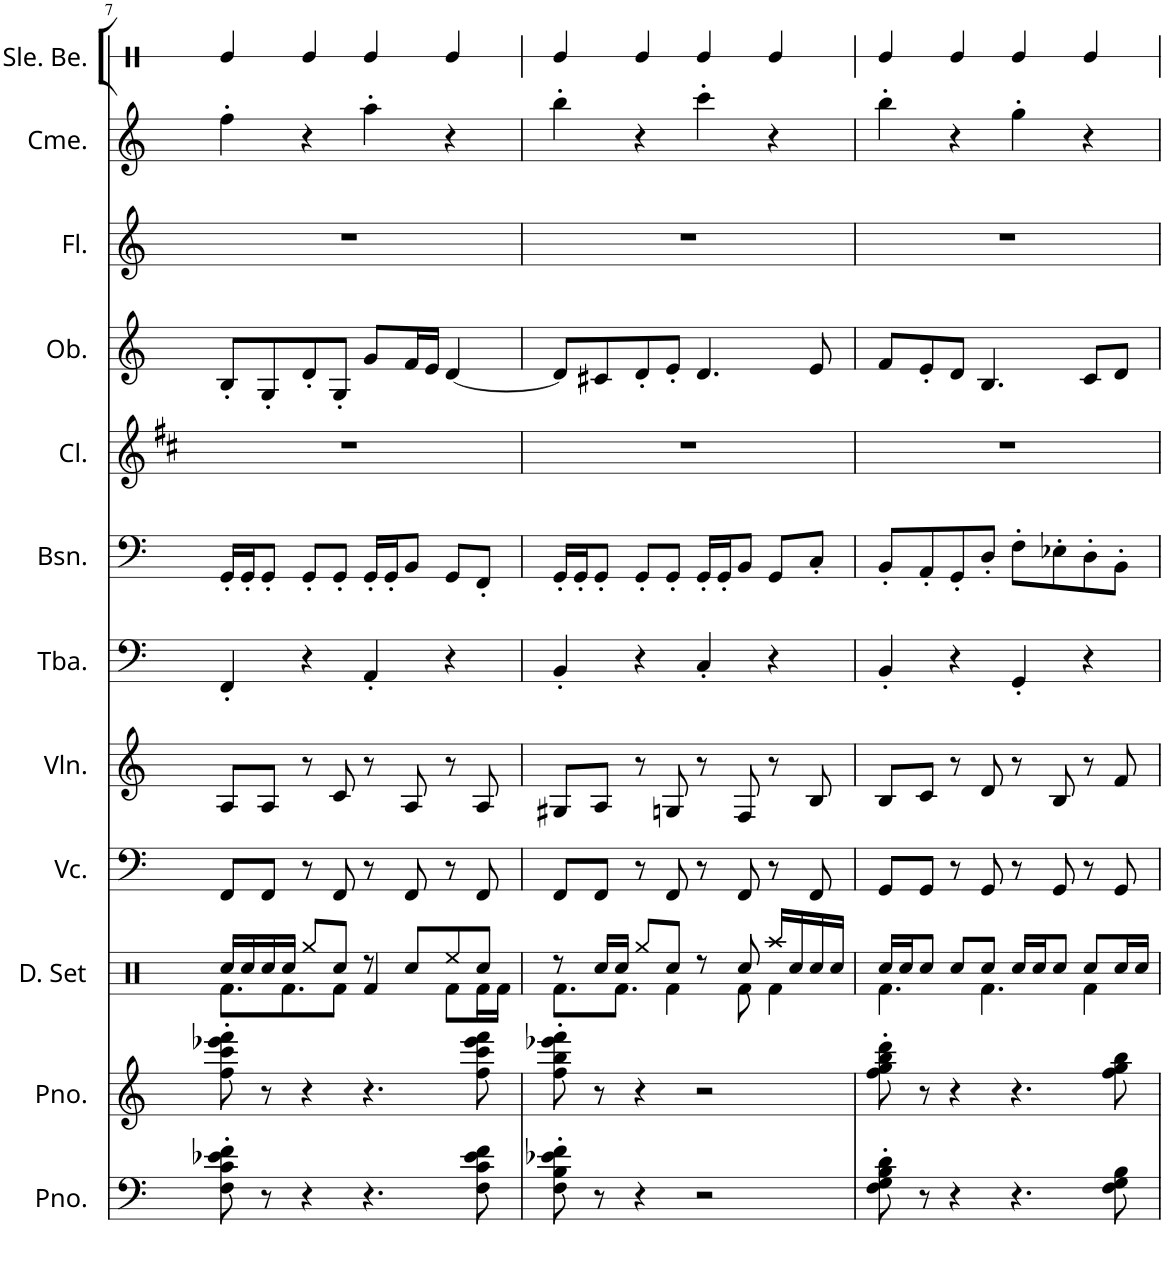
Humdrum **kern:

**kern	**kern	**kern	**kern	**kern	**kern	**kern	**kern	**kern	**kern	**kern	**kern
*part12	*part11	*part10	*part9	*part8	*part7	*part6	*part5	*part4	*part3	*part2	*part1
*staff12	*staff11	*staff10	*staff9	*staff8	*staff7	*staff6	*staff5	*staff4	*staff3	*staff2	*staff1
*I"Piano	*I"Piano	*I"Drumset	*I"Violoncello	*I"Violin	*I"Tuba	*I"Bassoon	*I"Clarinet	*I"Oboe	*I"Flute	*I"Chimes	*I"Sleigh Bells
*I'Pno.	*I'Pno.	*I'D. Set	*I'Vc.	*I'Vln.	*I'Tba.	*I'Bsn.	*I'Cl.	*I'Ob.	*I'Fl.	*I'Cme.	*I'Sle. Be.
!!LO:PB:g=z
*clefF4	*clefG2	*clefX	*clefF4	*clefG2	*clefF4	*clefF4	*clefG2	*clefG2	*clefG2	*clefG2	*clefX
*	*	*	*	*	*	*	*ITrd1c2	*	*	*	*
*k[]	*k[]	*k[]	*k[]	*k[]	*k[]	*k[]	*k[f#c#]	*k[]	*k[]	*k[]	*k[]
*M4/4	*M4/4	*M4/4	*M4/4	*M4/4	*M4/4	*M4/4	*M4/4	*M4/4	*M4/4	*M4/4	*M4/4
=7	=7	=7	=7	=7	=7	=7	=7	=7	=7	=7	=7
*	*	*^	*	*	*	*	*	*	*	*	*
8F\' 8c\' 8e-X\' 8f\'	8ff\' 8ccc\' 8eee-X\' 8fff\'	16Rcc/LL	8.Rf\L	8FF/L	8A/L	4FF'/	16GG'/LL	1r	8B'/L	1r	4ff'\	4Re/
.	.	16Rcc/	.	.	.	.	16GG'/J	.	.	.	.	.
8r	8r	16Rcc/	.	8FF/J	8A/J	.	8GG'/J	.	8G'/	.	.	.
.	.	16Rcc/JJ	8.Rf\	.	.	.	.	.	.	.	.	.
4r	4r	8Rgg/L	.	8r	8r	4r	8GG'/L	.	8d'/	.	4r	4Re/
.	.	8Rcc/J	8Rf\J	8FF/	8c/	.	8GG'/J	.	8G'/J	.	.	.
4.r	4.r	8r	4Rf/	8r	8r	4AA'/	16GG'/LL	.	8g/L	.	4aa'\	4Re/
.	.	.	.	.	.	.	16GG'/J	.	.	.	.	.
.	.	8Rcc/L	.	8FF/	8A/	.	8BB/J	.	16f/L	.	.	.
.	.	.	.	.	.	.	.	.	16e/JJ	.	.	.
.	.	8Ree/	8Rf\L	8r	8r	4r	8GG/L	.	[4d/	.	4r	4Re/
8F\ 8c\ 8e-\ 8f\	8ff\ 8ccc\ 8eee-\ 8fff\	8Rcc/J	16Rf\L	8FF/	8A/	.	8FF'/J	.	.	.	.	.
.	.	.	16Rf\JJ	.	.	.	.	.	.	.	.	.
=8	=8	=8	=8	=8	=8	=8	=8	=8	=8	=8	=8	=8
8F\' 8B\' 8e-X\' 8f\'	8ff\' 8bb\' 8eee-X\' 8fff\'	8r	8.Rf\L	8FF/L	8G#X/L	4BB'/	16GG'/LL	1r	8d/L]	1r	4bb'\	4Re/
.	.	.	.	.	.	.	16GG'/J	.	.	.	.	.
8r	8r	16Rcc/LL	.	8FF/J	8A/J	.	8GG'/J	.	8c#X/	.	.	.
.	.	16Rcc/JJ	8.Rf\J	.	.	.	.	.	.	.	.	.
4r	4r	8Rgg/L	.	8r	8r	4r	8GG'/L	.	8d'/	.	4r	4Re/
.	.	8Rcc/J	4Rf\	8FF/	8Gn/	.	8GG'/J	.	8e'/J	.	.	.
2r	2r	8r	.	8r	8r	4C'/	16GG'/LL	.	4.d/	.	4ccc'\	4Re/
.	.	.	.	.	.	.	16GG'/J	.	.	.	.	.
.	.	8Rcc/	8Rf\	8FF/	8F/	.	8BB/J	.	.	.	.	.
.	.	16Raa/LL	4Rf\	8r	8r	4r	8GG/L	.	.	.	4r	4Re/
.	.	16Rcc/	.	.	.	.	.	.	.	.	.	.
.	.	16Rcc/	.	8FF/	8B/	.	8C'/J	.	8e/	.	.	.
.	.	16Rcc/JJ	.	.	.	.	.	.	.	.	.	.
=9	=9	=9	=9	=9	=9	=9	=9	=9	=9	=9	=9	=9
8F\' 8G\' 8B\' 8d\'	8ff\' 8gg\' 8bb\' 8ddd\'	16Rcc/LL	4.Rf\	8GG/L	8B/L	4BB'/	8BB'/L	1r	8f/L	1r	4bb'\	4Re/
.	.	16Rcc/J	.	.	.	.	.	.	.	.	.	.
8r	8r	8Rcc/J	.	8GG/J	8c/J	.	8AA'/	.	8e'/	.	.	.
4r	4r	8Rcc/L	.	8r	8r	4r	8GG'/	.	8d/J	.	4r	4Re/
.	.	8Rcc/J	4.Rf\	8GG/	8d/	.	8D'/J	.	4.B/	.	.	.
4.r	4.r	16Rcc/LL	.	8r	8r	4GG'/	8F'\L	.	.	.	4gg'\	4Re/
.	.	16Rcc/J	.	.	.	.	.	.	.	.	.	.
.	.	8Rcc/J	.	8GG/	8B/	.	8E-X'\	.	.	.	.	.
.	.	8Rcc/L	4Rf\	8r	8r	4r	8D'\	.	8c/L	.	4r	4Re/
8F\ 8G\ 8B\	8ff\ 8gg\ 8bb\	16Rcc/L	.	8GG/	8f/	.	8BB'\J	.	8d/J	.	.	.
.	.	16Rcc/JJ	.	.	.	.	.	.	.	.	.	.
*	*	*v	*v	*	*	*	*	*	*	*	*	*
=	=	=	=	=	=	=	=	=	=	=	=
*-	*-	*-	*-	*-	*-	*-	*-	*-	*-	*-	*-
